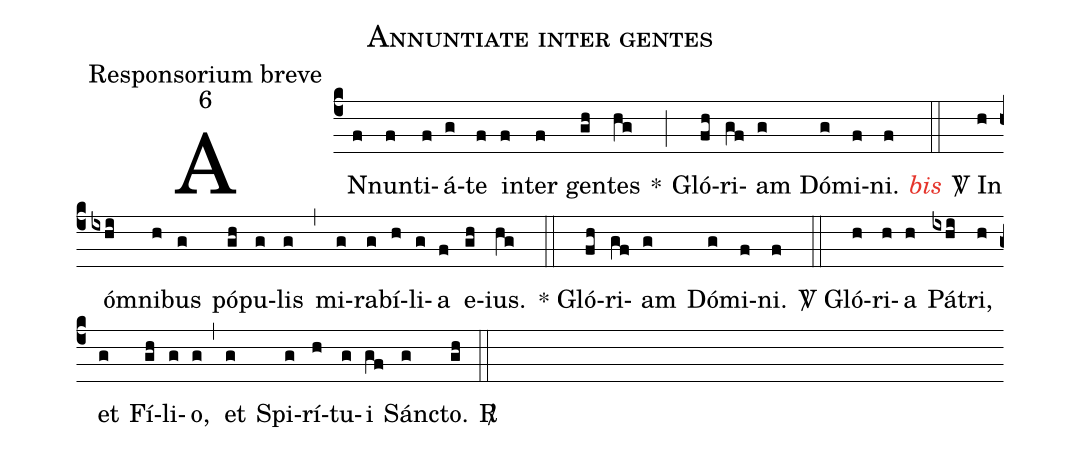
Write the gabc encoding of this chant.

name:Annuntiate inter gentes;
office-part:Responsorium breve;
mode:6;
%%
(c4) AN(f)nun(f)ti(f)á(g)te(f) in(f)ter(f) gen(gh)tes(hg) <sp>*</sp>(;) Gló(fh)ri(gf)am(g) Dó(g)mi(f)ni.(f) <i><c>bis</c></i>(::)
<sp>V/</sp> In(h) óm(ixhi)ni(h)bus(g) pó(gh)pu(g)lis(g) (,) mi(g)ra(g)bí(h)li(g)a(f) e(gh)ius.(hg) (::)
<sp>*</sp> Gló(fh)ri(gf)am(g) Dó(g)mi(f)ni.(f) (::)
<sp>V/</sp> Gló(h)ri(h)a(h) Pá(ixhi)tri, (h) et(g) Fí(gh)li(g)o,(g) (,) et(g) Spi(g)rí(h)tu(g)i(gf) Sánc(g)to.(gh) <sp>R/</sp>(::)
